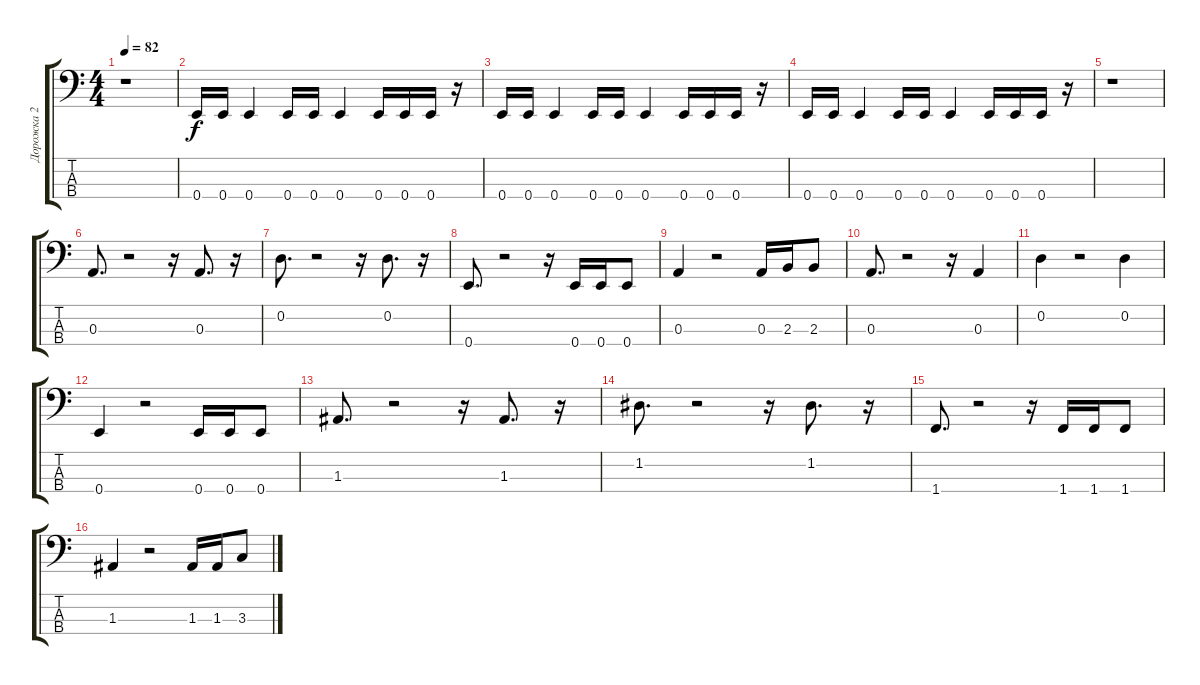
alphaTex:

\track ("Дорожка 2" "Дорожка 2") {instrument electricbassfinger}
\staff {score tabs}
\tuning (G2 D2 A1 E1) {hide}
\ts (4 4)
\tempo 82
\clef f4
\ks c
r.1{dy f} |
0.4.16 0.4.16 0.4.4 0.4.16 0.4.16 0.4.4 0.4.16 0.4.16 0.4.16 r.16 |
0.4.16 0.4.16 0.4.4 0.4.16 0.4.16 0.4.4 0.4.16 0.4.16 0.4.16 r.16 |
0.4.16 0.4.16 0.4.4 0.4.16 0.4.16 0.4.4 0.4.16 0.4.16 0.4.16 r.16 |
r.1 |
0.3.8{d} r.2 r.16 0.3.8{d} r.16 |
0.2.8{d} r.2 r.16 0.2.8{d} r.16 |
0.4.8{d} r.2 r.16 0.4.16 0.4.16 0.4.8 |
0.3.4 r.2 0.3.16 2.3.16 2.3.8 |
0.3.8{d} r.2 r.16 0.3.4 |
0.2.4 r.2 0.2.4 |
0.4.4 r.2 0.4.16 0.4.16 0.4.8 |
1.3.8{d} r.2 r.16 1.3.8{d} r.16 |
1.2.8{d} r.2 r.16 1.2.8{d} r.16 |
1.4.8{d} r.2 r.16 1.4.16 1.4.16 1.4.8 |
1.3.4 r.2 1.3.16 1.3.16 3.3.8
